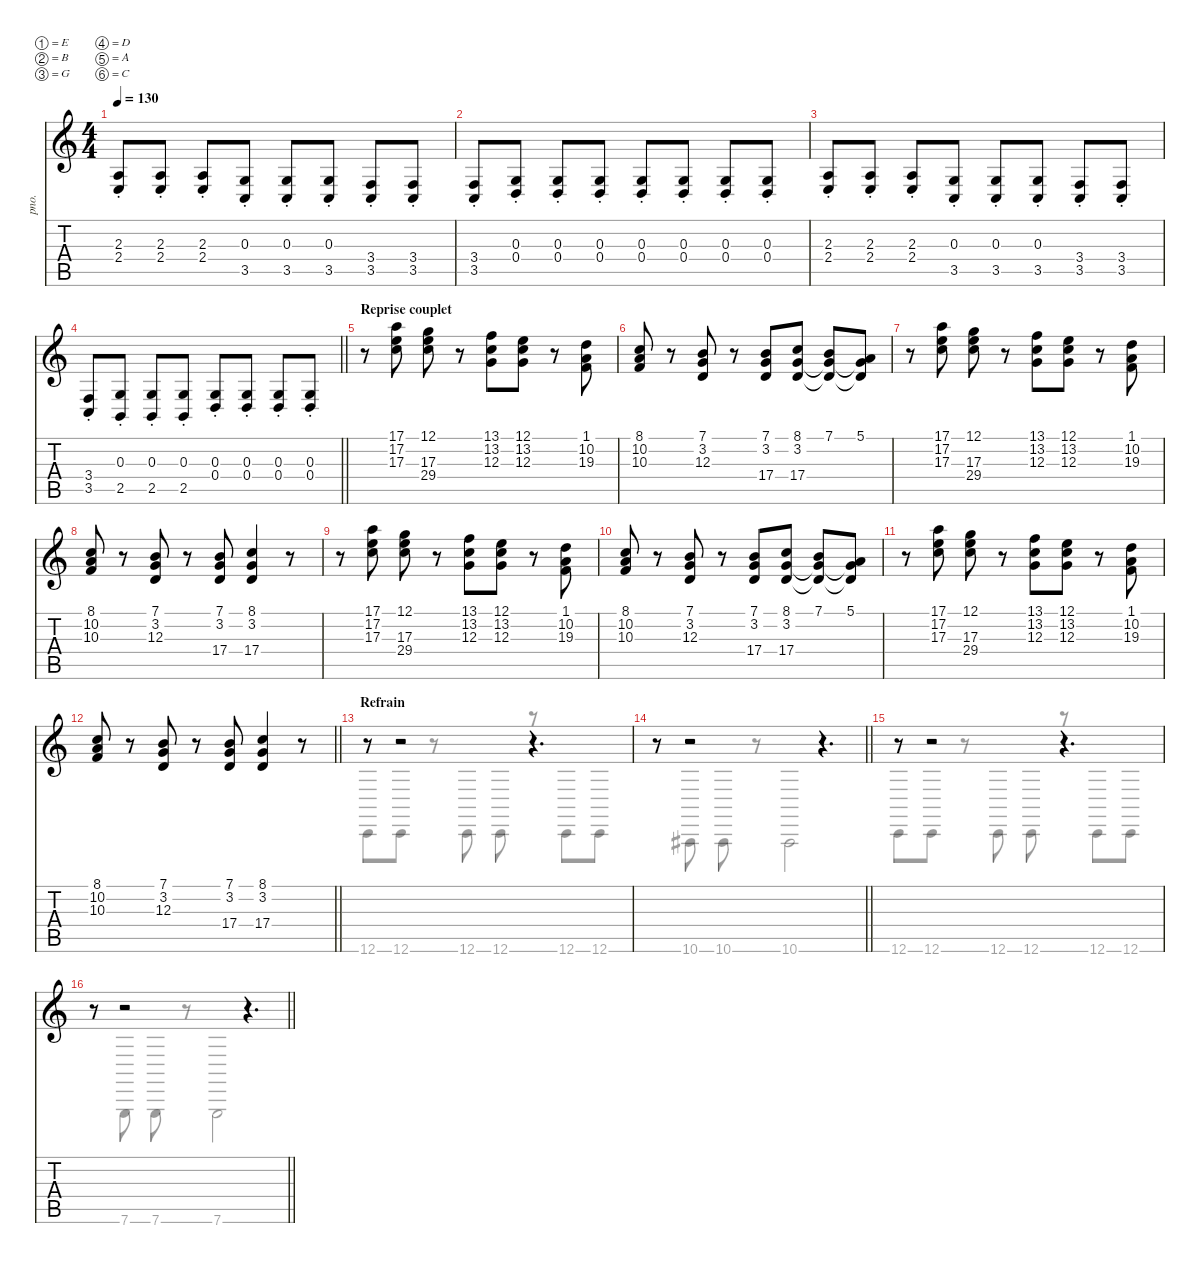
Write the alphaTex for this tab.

\defaultSystemsLayout 4
\hideDynamics
\bracketExtendMode nobrackets
\otherSystemsTrackNameOrientation horizontal
\track ("Reney" "pno.") {instrument brightacousticpiano}
\staff {score tabs}
\tuning (E4 B3 G3 D3 A2 C1)
\voice
\ts (4 4)
\tempo 130
\clef g2
\ks c
(2.3{st} 2.4{st}).8{dy f beam Up} (2.3{st} 2.4{st}).8{beam Up} (2.3{st} 2.4{st}).8{beam Up} (0.3{st} 3.5{st}).8{beam Up} (0.3{st} 3.5{st}).8{beam Up} (0.3{st} 3.5{st}).8{beam Up} (3.4{st} 3.5{st}).8{beam Up} (3.4{st} 3.5{st}).8{beam Up} |
(3.4{st} 3.5{st}).8{beam Up} (0.3{st} 0.4{st}).8{beam Up} (0.3{st} 0.4{st}).8{beam Up} (0.3{st} 0.4{st}).8{beam Up} (0.3{st} 0.4{st}).8{beam Up} (0.3{st} 0.4{st}).8{beam Up} (0.3{st} 0.4{st}).8{beam Up} (0.3{st} 0.4{st}).8{beam Up} |
(2.3{st} 2.4{st}).8{beam Up} (2.3{st} 2.4{st}).8{beam Up} (2.3{st} 2.4{st}).8{beam Up} (0.3{st} 3.5{st}).8{beam Up} (0.3{st} 3.5{st}).8{beam Up} (0.3{st} 3.5{st}).8{beam Up} (3.4{st} 3.5{st}).8{beam Up} (3.4{st} 3.5{st}).8{beam Up} |
\barLineRight lightlight
(3.4{st} 3.5{st}).8{beam Up} (0.3{st} 2.5).8{beam Up} (0.3{st} 2.5).8{beam Up} (0.3{st} 2.5).8{beam Up} (0.3{st} 0.4{st}).8{beam Up} (0.3{st} 0.4{st}).8{beam Up} (0.3{st} 0.4{st}).8{beam Up} (0.3{st} 0.4{st}).8{beam Up} |
\section ("" "Reprise couplet")
r.8{beam Down} (17.1 17.2 17.3).8{beam Down} (12.1 17.3 29.4).8{beam Down} r.8{beam Down} (13.1 13.2 12.3).8{beam Down} (12.1 13.2 12.3).8{beam Down} r.8{beam Down} (1.1 10.2 19.3).8{beam Up} |
(8.1 10.2 10.3).8{beam Up} r.8{beam Up} (7.1 3.2 12.3).8{beam Up} r.8{beam Up} (7.1 3.2 17.4).8{beam Up} (8.1 3.2 17.4).8{beam Up} (7.1 3.2{t} 17.4{t}).8{beam Up} (5.1 3.2{t} 17.4{t}).8{beam Up} |
r.8{beam Down} (17.1 17.2 17.3).8{beam Down} (12.1 17.3 29.4).8{beam Down} r.8{beam Down} (13.1 13.2 12.3).8{beam Down} (12.1 13.2 12.3).8{beam Down} r.8{beam Down} (1.1 10.2 19.3).8{beam Up} |
(8.1 10.2 10.3).8{beam Up} r.8{beam Up} (7.1 3.2 12.3).8{beam Up} r.8{beam Up} (7.1 3.2 17.4).8{beam Up} (8.1 3.2 17.4).4{beam Up} r.8{beam Up} |
r.8{beam Down} (17.1 17.2 17.3).8{beam Down} (12.1 17.3 29.4).8{beam Down} r.8{beam Down} (13.1 13.2 12.3).8{beam Down} (12.1 13.2 12.3).8{beam Down} r.8{beam Down} (1.1 10.2 19.3).8{beam Up} |
(8.1 10.2 10.3).8{beam Up} r.8{beam Up} (7.1 3.2 12.3).8{beam Up} r.8{beam Up} (7.1 3.2 17.4).8{beam Up} (8.1 3.2 17.4).8{beam Up} (7.1 3.2{t} 17.4{t}).8{beam Up} (5.1 3.2{t} 17.4{t}).8{beam Up} |
r.8{beam Down} (17.1 17.2 17.3).8{beam Down} (12.1 17.3 29.4).8{beam Down} r.8{beam Down} (13.1 13.2 12.3).8{beam Down} (12.1 13.2 12.3).8{beam Down} r.8{beam Down} (1.1 10.2 19.3).8{beam Up} |
\barLineRight lightlight
(8.1 10.2 10.3).8{beam Up} r.8{beam Up} (7.1 3.2 12.3).8{beam Up} r.8{beam Up} (7.1 3.2 17.4).8{beam Up} (8.1 3.2 17.4).4{beam Up} r.8{beam Up} |
\section ("" "Refrain")
r.8{instrument brightacousticpiano beam Up} r.2{beam Up} r.4{d beam Up} |
\barLineRight lightlight
r.8{beam Up} r.2{beam Up} r.4{d beam Up} |
r.8{beam Up} r.2{beam Up} r.4{d beam Up} |
\barLineRight lightlight
r.8{beam Up} r.2{beam Up} r.4{d beam Up}
\voice
\clef g2
\ottava regular
\simile none
\ks c
|
|
|
\barLineRight lightlight
|
|
|
|
|
|
|
|
\barLineRight lightlight
|
12.6.8{beam Down} 12.6.8{beam Down} r.8{beam Down} 12.6.8{beam Down} 12.6.8{beam Down} r.8{beam Down} 12.6.8{beam Down} 12.6.8{beam Down} |
\barLineRight lightlight
r.8{beam Down} 10.6{acc #}.8{beam Down} 10.6{acc #}.8{beam Down} r.8{beam Down} 10.6{acc #}.2{beam Down} |
12.6.8{beam Down} 12.6.8{beam Down} r.8{beam Down} 12.6.8{beam Down} 12.6.8{beam Down} r.8{beam Down} 12.6.8{beam Down} 12.6.8{beam Down} |
\barLineRight lightlight
r.8{beam Down} 7.6.8{beam Down} 7.6.8{beam Down} r.8{beam Down} 7.6.2{beam Down}
